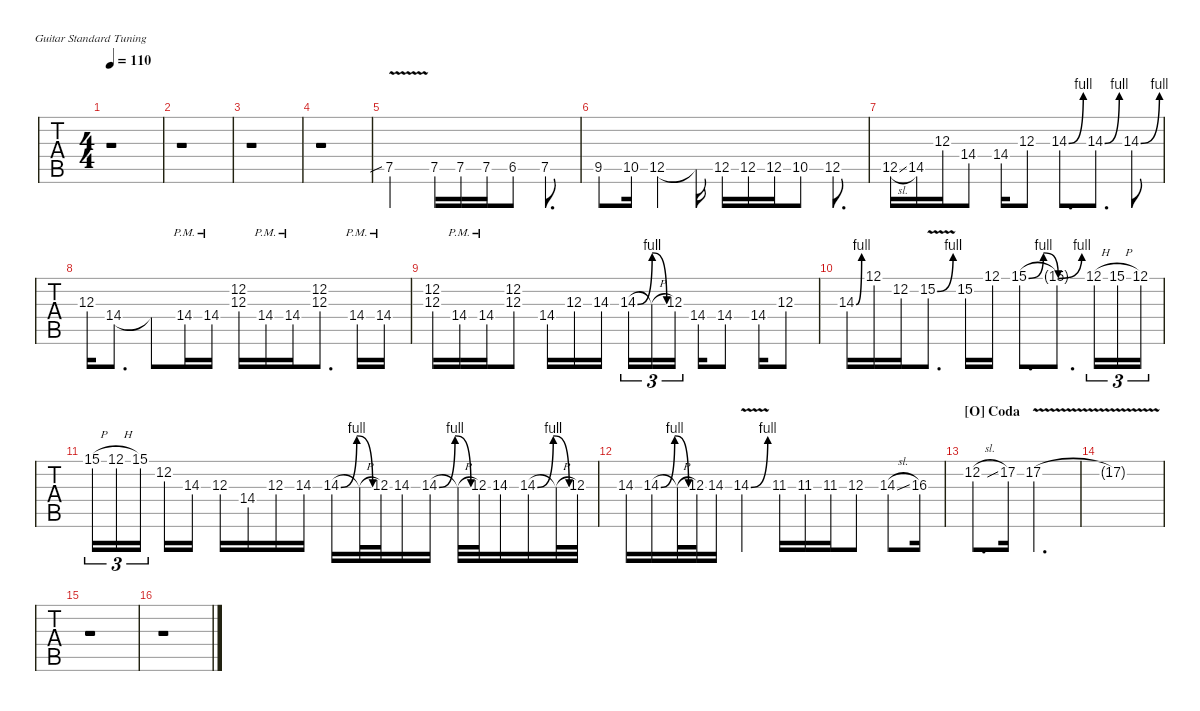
\defaultSystemsLayout 4
\hideDynamics
\bracketExtendMode nobrackets
\otherSystemsTrackNameOrientation horizontal
\track ("Lead Extra" " ") {instrument distortionguitar}
\staff {tabs}
\tuning (E4 B3 G3 D3 A2 E2)
\ts (4 4)
\tempo 110
\clef g2
\ks eminor
r.1{dy f} |
r.1 |
r.1 |
r.1 |
7.5{v sib acc forcenatural}.2{instrument distortionguitar} 7.5{acc forcenatural}.16 7.5{acc forcenatural}.16 7.5{acc forcenatural}.16 6.5{acc #}.8 7.5{acc forcenatural}.8{d} |
9.5{acc #}.8 10.5{acc forcenatural}.16 12.5{acc forcenatural}.4 12.5{t acc forcenatural}.16 12.5{acc forcenatural}.16 12.5{acc forcenatural}.16 12.5{acc forcenatural}.16 10.5{acc forcenatural}.8 12.5{acc forcenatural}.8{d} |
12.5{sl acc forcenatural}.16 14.5{acc forcenatural}.16 12.3{acc forcenatural}.16 14.4{acc forcenatural}.8 14.4{acc forcenatural}.16 12.3{st acc forcenatural}.8 14.3{be (bend 0 0 15 4) acc forcenatural}.8{d} 14.3{be (bend 0 0 15 4) acc forcenatural}.8{d} 14.3{be (bend 0 0 15 4) acc forcenatural}.8 |
12.3{acc forcenatural}.16 14.4{acc forcenatural}.8{d} 14.4{t acc forcenatural}.8 14.4{pm acc forcenatural}.16 14.4{pm acc forcenatural}.16 (12.3{acc forcenatural} 12.2{acc forcenatural}).16 14.4{pm acc forcenatural}.16 14.4{pm acc forcenatural}.16 (12.3{acc forcenatural} 12.2{acc forcenatural}).8{d} 14.4{pm acc forcenatural}.16 14.4{pm acc forcenatural}.16 |
(12.3{acc forcenatural} 12.2{acc forcenatural}).16 14.4{pm acc forcenatural}.16 14.4{pm acc forcenatural}.16 (12.3{acc forcenatural} 12.2{acc forcenatural}).8 14.4{acc forcenatural}.16 12.3{acc forcenatural}.16 14.3{acc forcenatural}.16 14.3{be (bendrelease 0 0 24.599999999999998 4 36 4 51.6 0) acc forcenatural}.16{tu (3 2)} 14.3{h t acc forcenatural}.16{tu (3 2)} 12.3{acc forcenatural}.16{tu (3 2)} 14.4{acc forcenatural}.16 14.4{acc forcenatural}.8 14.4{acc forcenatural}.16 12.3{acc forcenatural}.8 |
\scale
1.80659 14.3{be (bend 0 0 15 4) acc forcenatural}.16 12.1{acc forcenatural}.16 12.2{acc forcenatural}.16 15.2{be (bend 0 0 15 4) v acc forcenatural}.8{d} 15.2{acc forcenatural}.16 12.1{acc forcenatural}.16 15.1{be (bendrelease 0 0 21.599999999999998 4 47.4 4 59.4 0) acc forcenatural}.8{d} 15.1{be (bend 0 0 8.4 4) v t acc forcenatural}.8{d} 12.1{h acc forcenatural}.16{tu (3 2)} 15.1{h acc forcenatural}.16{tu (3 2)} 12.1{acc forcenatural}.16{tu (3 2)} |
\scale
0.634853 15.1{h acc forcenatural}.16{tu (3 2)} 12.1{h acc forcenatural}.16{tu (3 2)} 15.1{acc forcenatural}.16{tu (3 2)} 12.2{acc forcenatural}.16 14.3{acc forcenatural}.16 12.3{acc forcenatural}.16 14.4{acc forcenatural}.16 12.3{acc forcenatural}.16 14.3{acc forcenatural}.16 14.3{be (bendrelease 0 0 10.2 4 20.4 4 30 0) acc forcenatural}.16 14.3{h t acc forcenatural}.32 12.3{acc forcenatural}.32 14.3{acc forcenatural}.16 14.3{be (bendrelease 0 0 10.2 4 20.4 4 30 0) acc forcenatural}.16 14.3{h t acc forcenatural}.32 12.3{acc forcenatural}.32 14.3{acc forcenatural}.16 14.3{be (bendrelease 0 0 10.2 4 20.4 4 30 0) acc forcenatural}.16 14.3{h t acc forcenatural}.32 12.3{acc forcenatural}.32 |
\scale
0.55856 14.3{acc forcenatural}.16 14.3{be (bendrelease 0 0 10.2 4 20.4 4 30 0) acc forcenatural}.16 14.3{h t acc forcenatural}.32 12.3{acc forcenatural}.32 14.3{acc forcenatural}.16 14.3{be (bend 0 0 15 4) v acc forcenatural}.4 11.3{acc #}.16 11.3{acc #}.16 11.3{acc #}.16 12.3{acc forcenatural}.8 14.3{sl acc forcenatural}.8 16.3{acc forcenatural}.16 |
\section ("O" "Coda")
12.2{sl acc forcenatural}.8{d} 17.2{acc forcenatural}.16 17.2{v acc forcenatural}.2{d} |
17.2{v t acc forcenatural}.1 |
r.1 |
r.1
